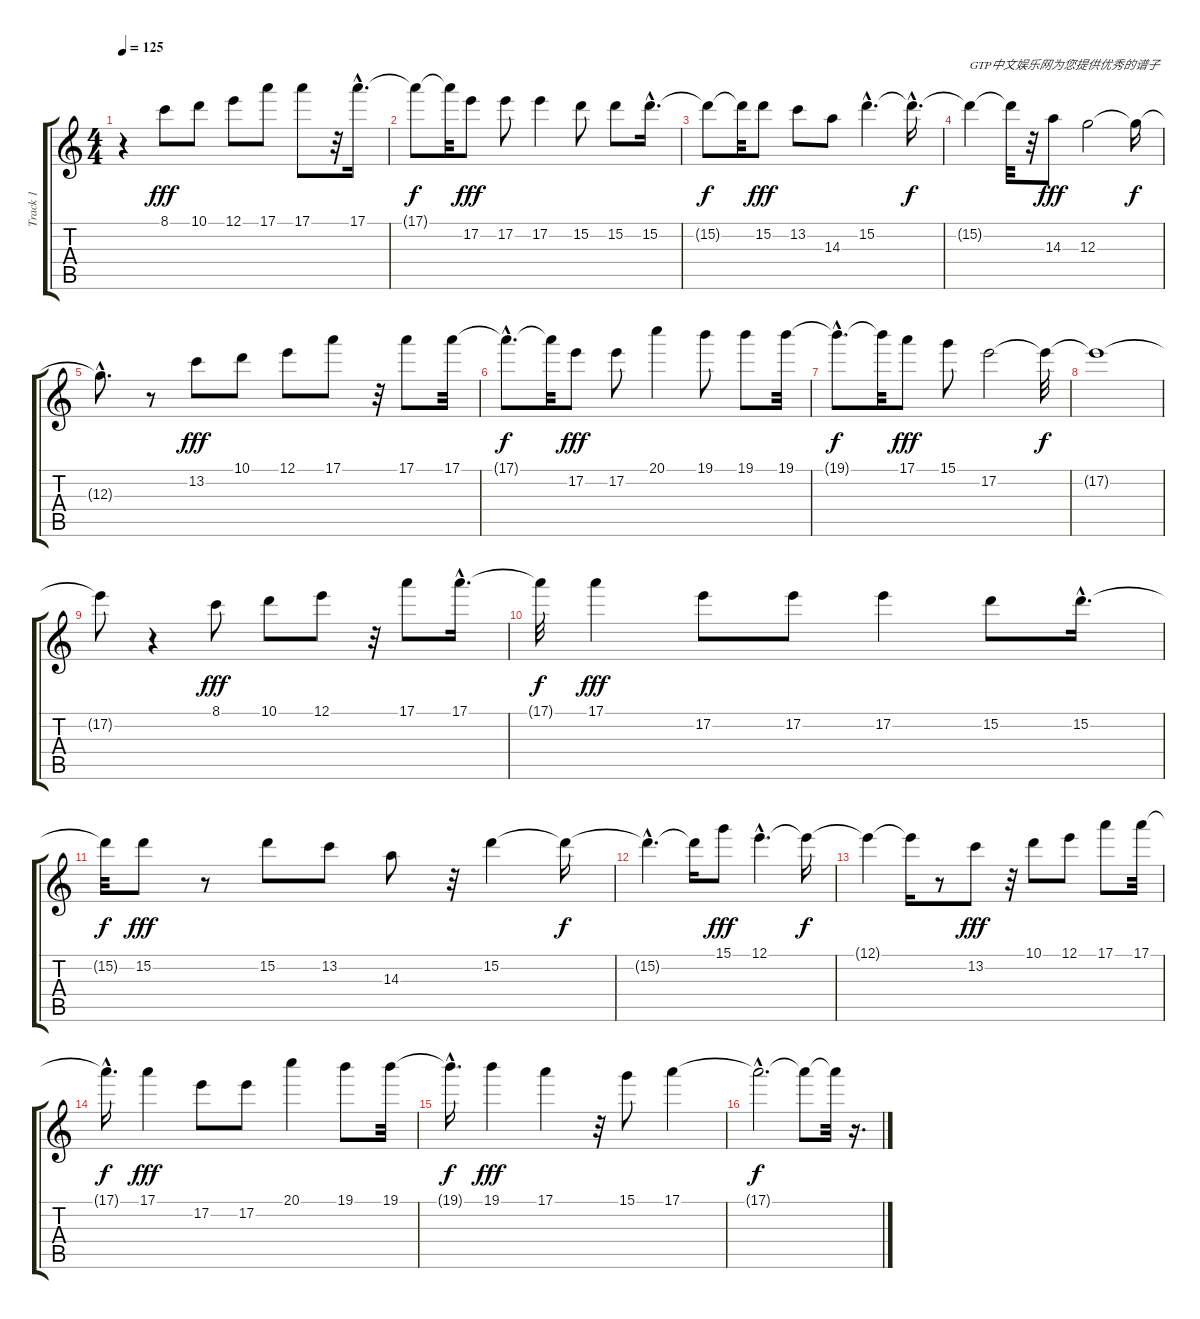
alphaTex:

\track ("Track 1" "Track 1") {instrument overdrivenguitar}
\staff {score tabs}
\tuning (E4 B3 G3 D3 A2 E2) {hide}
\ts (4 4)
\tempo 125
\clef g2
\ks c
r.4{dy fff instrument overdrivenguitar} 8.1.8 10.1.8 12.1.8 17.1.8 17.1.8 r.32 17.1{hac}.16{d} |
17.1{t}.8{dy f} 17.1{t}.32 17.2.8{dy fff} 17.2.8 17.2.4 15.2.8 15.2.8 15.2{hac}.16{d} |
15.2{t}.8{dy f} 15.2{t}.32 15.2.8{dy fff} 13.2.8 14.3.8 15.2{hac}.4{d} 15.2{hac t}.16{d dy f} |
15.2{t}.4{txt "GTP中文娱乐网为您提供优秀的谱子"} 15.2{t}.32 r.32 14.3.8{dy fff} 12.3.2 12.3{t}.16{dy f} |
12.3{hac t}.8{d} r.8 13.2.8{dy fff} 10.1.8 12.1.8 17.1.8 r.32 17.1.8 17.1.32 |
17.1{hac t}.8{d dy f} 17.1{t}.32 17.2.8{dy fff} 17.2.8 20.1.4 19.1.8 19.1.8 19.1.32 |
19.1{hac t}.8{d dy f} 19.1{t}.32 17.1.8{dy fff} 15.1.8 17.2.2 17.2{t}.32{dy f} |
17.2{t}.1 |
17.2{t}.8 r.4 8.1.8{dy fff} 10.1.8 12.1.8 r.32 17.1.8 17.1{hac}.16{d} |
17.1{t}.32{dy f} 17.1.4{dy fff} 17.2.8 17.2.8 17.2.4 15.2.8 15.2{hac}.16{d} |
15.2{t}.32{dy f} 15.2.8{dy fff} r.8 15.2.8 13.2.8 14.3.8 r.32 15.2.4 15.2{t}.16{dy f} |
15.2{hac t}.4{d} 15.2{t}.16 15.1.8{dy fff} 12.1{hac}.4{d} 12.1{t}.16{dy f} |
12.1{t}.4 12.1{t}.16 r.8 13.2.8{dy fff} r.32 10.1.8 12.1.8 17.1.8 17.1.32 |
17.1{hac t}.16{d dy f} 17.1.4{dy fff} 17.2.8 17.2.8 20.1.4 19.1.8 19.1.32 |
19.1{hac t}.16{d dy f} 19.1.4{dy fff} 17.1.4 r.32 15.1.8 17.1.4 |
17.1{hac t}.2{d dy f} 17.1{t}.8 17.1{t}.32 r.16{d}
